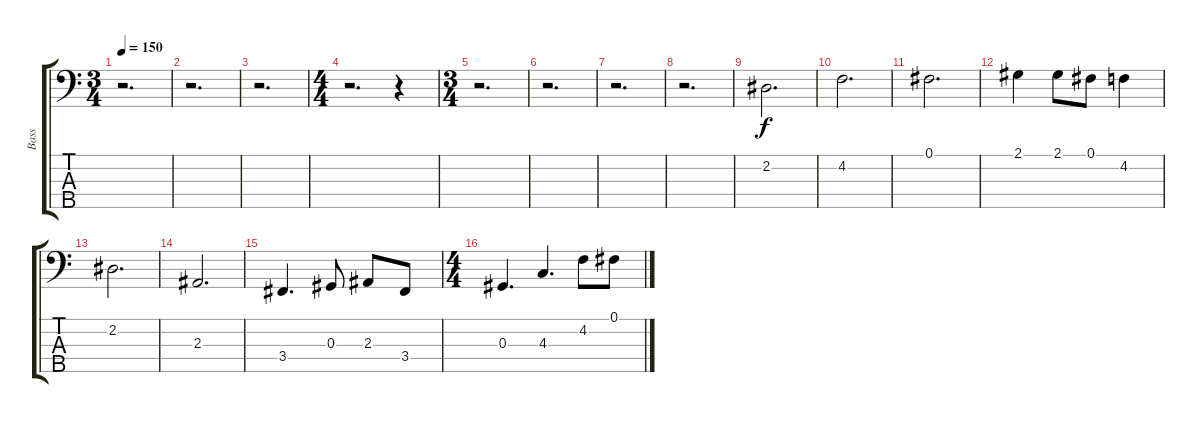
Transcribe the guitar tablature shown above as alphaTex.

\track ("Bass" "Bass") {instrument electricbasspick}
\staff {score tabs}
\tuning (Gb2 Db2 Ab1 Eb1 Bb0) {hide}
\ts (3 4)
\tempo 150
\clef f4
\ks c
r.2{d dy f} |
r.2{d} |
r.2{d} |
\ts (4 4)
r.2{d} r.4 |
\ts (3 4)
r.2{d} |
r.2{d} |
r.2{d} |
r.2{d} |
2.2.2{d} |
4.2.2{d} |
0.1.2{d} |
2.1.4 2.1.8 0.1.8 4.2.4 |
2.2.2{d} |
2.3.2{d} |
3.4.4{d} 0.3.8 2.3.8 3.4.8 |
\ts (4 4)
0.3.4{d} 4.3.4{d} 4.2.8 0.1.8
